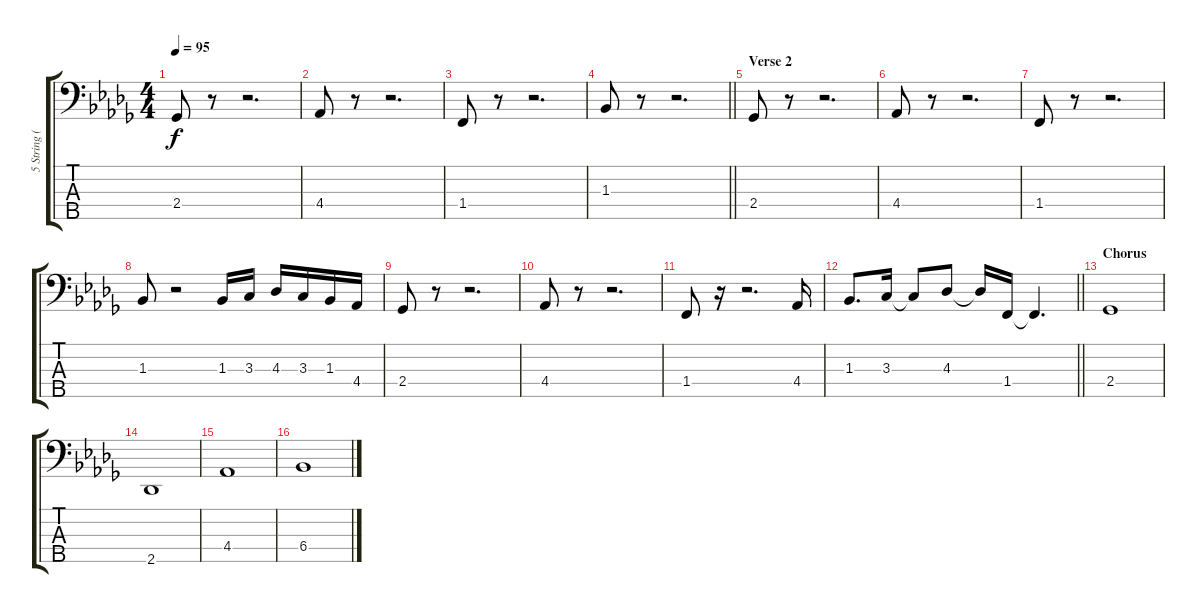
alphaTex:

\track ("5 String (Standard B Arrangement)" "5 String (") {instrument electricbassfinger}
\staff {score tabs}
\tuning (G2 D2 A1 E1 B0) {hide}
\ts (4 4)
\tempo 95
\clef f4
\ks db
2.4.8{dy f} r.8 r.2{d} |
4.4.8 r.8 r.2{d} |
1.4.8 r.8 r.2{d} |
\barLineRight lightlight
1.3.8 r.8 r.2{d} |
\section ("" "Verse 2")
2.4.8 r.8 r.2{d} |
4.4.8 r.8 r.2{d} |
1.4.8 r.8 r.2{d} |
1.3.8 r.2 1.3.16 3.3.16 4.3.16 3.3.16 1.3.16 4.4.16 |
2.4.8 r.8 r.2{d} |
4.4.8 r.8 r.2{d} |
1.4.8 r.16 r.2{d} 4.4.16 |
\barLineRight lightlight
1.3.8{d} 3.3.16 3.3{t}.8 4.3.8 4.3{t}.16 1.4.16 1.4{t}.4{d} |
\section ("" "Chorus")
2.4.1 |
2.5.1 |
4.4.1 |
6.4.1
